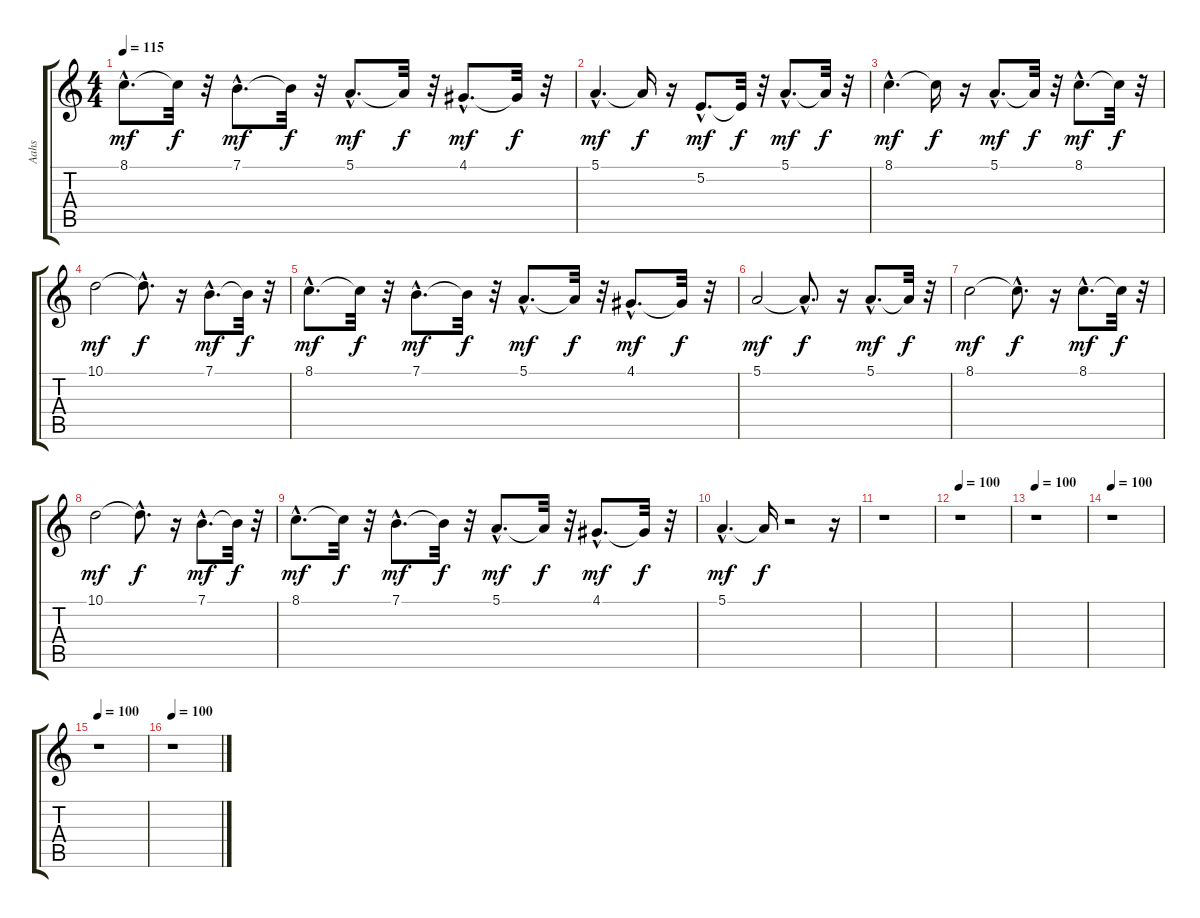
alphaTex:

\track ("Aahs" "Aahs") {instrument choiraahs}
\staff {score tabs}
\tuning (E4 B3 G3 D3 A2 E2) {hide}
\ts (4 4)
\tempo 115
\clef g2
\ks c
8.1{hac}.8{d dy mf} 8.1{t}.32{dy f} r.32 7.1{hac}.8{d dy mf} 7.1{t}.32{dy f} r.32 5.1{hac}.8{d dy mf} 5.1{t}.32{dy f} r.32 4.1{hac}.8{d dy mf} 4.1{t}.32{dy f} r.32 |
5.1{hac}.4{d dy mf} 5.1{t}.16{dy f} r.16 5.2{hac}.8{d dy mf} 5.2{t}.32{dy f} r.32 5.1{hac}.8{d dy mf} 5.1{t}.32{dy f} r.32 |
8.1{hac}.4{d dy mf} 8.1{t}.16{dy f} r.16 5.1{hac}.8{d dy mf} 5.1{t}.32{dy f} r.32 8.1{hac}.8{d dy mf} 8.1{t}.32{dy f} r.32 |
10.1.2{dy mf} 10.1{hac t}.8{d dy f} r.16 7.1{hac}.8{d dy mf} 7.1{t}.32{dy f} r.32 |
8.1{hac}.8{d dy mf} 8.1{t}.32{dy f} r.32 7.1{hac}.8{d dy mf} 7.1{t}.32{dy f} r.32 5.1{hac}.8{d dy mf} 5.1{t}.32{dy f} r.32 4.1{hac}.8{d dy mf} 4.1{t}.32{dy f} r.32 |
5.1.2{dy mf} 5.1{hac t}.8{d dy f} r.16 5.1{hac}.8{d dy mf} 5.1{t}.32{dy f} r.32 |
8.1.2{dy mf} 8.1{hac t}.8{d dy f} r.16 8.1{hac}.8{d dy mf} 8.1{t}.32{dy f} r.32 |
10.1.2{dy mf} 10.1{hac t}.8{d dy f} r.16 7.1{hac}.8{d dy mf} 7.1{t}.32{dy f} r.32 |
8.1{hac}.8{d dy mf} 8.1{t}.32{dy f} r.32 7.1{hac}.8{d dy mf} 7.1{t}.32{dy f} r.32 5.1{hac}.8{d dy mf} 5.1{t}.32{dy f} r.32 4.1{hac}.8{d dy mf} 4.1{t}.32{dy f} r.32 |
5.1{hac}.4{d dy mf} 5.1{t}.16{dy f} r.2 r.16 |
r.1 |
\tempo 100
r.1 |
\tempo 100
r.1 |
\tempo 100
r.1 |
\tempo 100
r.1 |
\tempo 100
r.1
